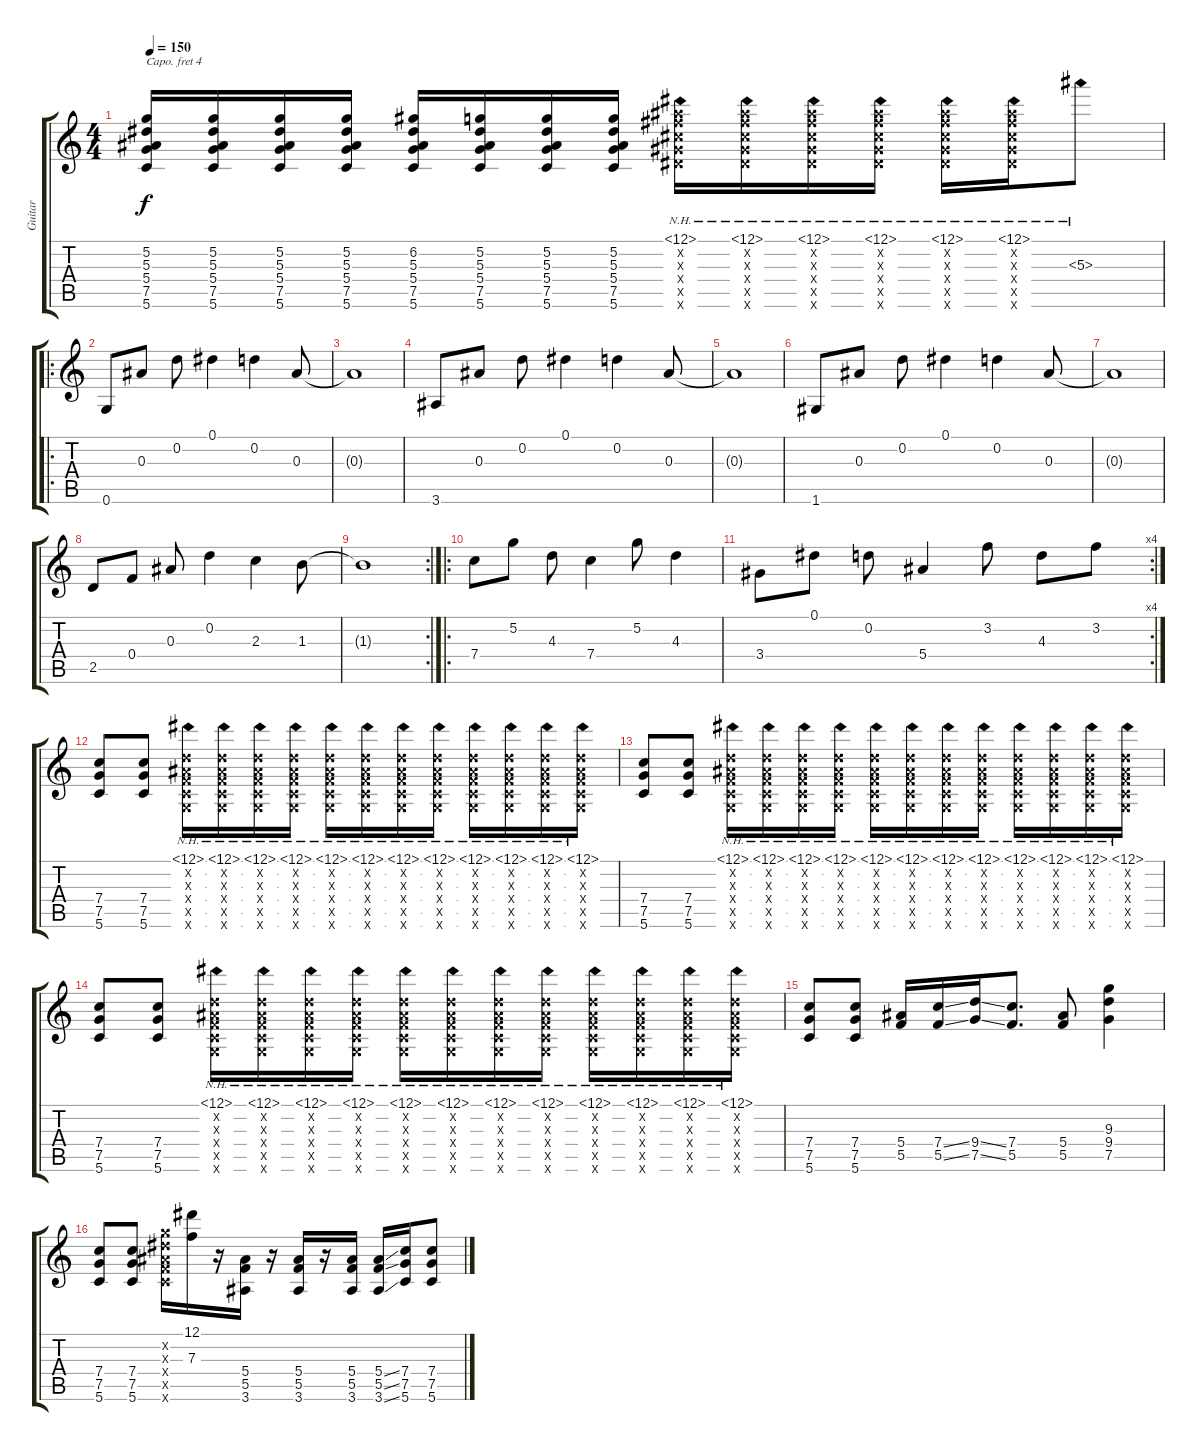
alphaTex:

\track ("Guitar" "Guitar") {instrument distortionguitar}
\staff {score tabs}
\capo 4
\tuning (B3 Bb3 Gb3 Db3 Ab2 Eb2) {hide}
\ts (4 4)
\tempo 150
\clef g2
\ks c
(5.2 5.3 5.4 7.5 5.6).16{dy f} (5.2 5.3 5.4 7.5 5.6).16 (5.2 5.3 5.4 7.5 5.6).16 (5.2 5.3 5.4 7.5 5.6).16 (6.2 5.3 5.4 7.5 5.6).16 (5.2 5.3 5.4 7.5 5.6).16 (5.2 5.3 5.4 7.5 5.6).16 (5.2 5.3 5.4 7.5 5.6).16 (12.1{nh} 8.2{x} 8.3{x} 8.4{x} 8.5{x} 8.6{x}).16 (12.1{nh} 8.2{x} 8.3{x} 8.4{x} 8.5{x} 8.6{x}).16 (12.1{nh} 8.2{x} 8.3{x} 8.4{x} 8.5{x} 8.6{x}).16 (12.1{nh} 8.2{x} 8.3{x} 8.4{x} 8.5{x} 8.6{x}).16 (12.1{nh} 8.2{x} 8.3{x} 8.4{x} 8.5{x} 8.6{x}).16 (12.1{nh} 8.2{x} 8.3{x} 8.4{x} 8.5{x} 8.6{x}).16 5.3{nh}.8 |
\ro
0.6.8 0.3.8 0.2.8 0.1.4 0.2.4 0.3.8 |
0.3{t}.1 |
3.6.8 0.3.8 0.2.8 0.1.4 0.2.4 0.3.8 |
0.3{t}.1 |
1.6.8 0.3.8 0.2.8 0.1.4 0.2.4 0.3.8 |
0.3{t}.1 |
2.5.8 0.4.8 0.3.8 0.2.4 2.3.4 1.3.8 |
\rc 2
1.3{t}.1 |
\ro
7.4.8 5.2.8 4.3.8 7.4.4 5.2.8 4.3.4 |
\rc 4
3.4.8 0.1.8 0.2.8 5.4.4 3.2.8 4.3.8 3.2.8 |
(7.4 7.5 5.6).8 (7.4 7.5 5.6).8 (12.1{nh} 0.2{x} 0.3{x} 0.4{x} 0.5{x} 0.6{x}).16 (12.1{nh} 0.2{x} 0.3{x} 0.4{x} 0.5{x} 0.6{x}).16 (12.1{nh} 0.2{x} 0.3{x} 0.4{x} 0.5{x} 0.6{x}).16 (12.1{nh} 0.2{x} 0.3{x} 0.4{x} 0.5{x} 0.6{x}).16 (12.1{nh} 0.2{x} 0.3{x} 0.4{x} 0.5{x} 0.6{x}).16 (12.1{nh} 0.2{x} 0.3{x} 0.4{x} 0.5{x} 0.6{x}).16 (12.1{nh} 0.2{x} 0.3{x} 0.4{x} 0.5{x} 0.6{x}).16 (12.1{nh} 0.2{x} 0.3{x} 0.4{x} 0.5{x} 0.6{x}).16 (12.1{nh} 0.2{x} 0.3{x} 0.4{x} 0.5{x} 0.6{x}).16 (12.1{nh} 0.2{x} 0.3{x} 0.4{x} 0.5{x} 0.6{x}).16 (12.1{nh} 0.2{x} 0.3{x} 0.4{x} 0.5{x} 0.6{x}).16 (12.1{nh} 0.2{x} 0.3{x} 0.4{x} 0.5{x} 0.6{x}).16 |
(7.4 7.5 5.6).8 (7.4 7.5 5.6).8 (12.1{nh} 0.2{x} 0.3{x} 0.4{x} 0.5{x} 0.6{x}).16 (12.1{nh} 0.2{x} 0.3{x} 0.4{x} 0.5{x} 0.6{x}).16 (12.1{nh} 0.2{x} 0.3{x} 0.4{x} 0.5{x} 0.6{x}).16 (12.1{nh} 0.2{x} 0.3{x} 0.4{x} 0.5{x} 0.6{x}).16 (12.1{nh} 0.2{x} 0.3{x} 0.4{x} 0.5{x} 0.6{x}).16 (12.1{nh} 0.2{x} 0.3{x} 0.4{x} 0.5{x} 0.6{x}).16 (12.1{nh} 0.2{x} 0.3{x} 0.4{x} 0.5{x} 0.6{x}).16 (12.1{nh} 0.2{x} 0.3{x} 0.4{x} 0.5{x} 0.6{x}).16 (12.1{nh} 0.2{x} 0.3{x} 0.4{x} 0.5{x} 0.6{x}).16 (12.1{nh} 0.2{x} 0.3{x} 0.4{x} 0.5{x} 0.6{x}).16 (12.1{nh} 0.2{x} 0.3{x} 0.4{x} 0.5{x} 0.6{x}).16 (12.1{nh} 0.2{x} 0.3{x} 0.4{x} 0.5{x} 0.6{x}).16 |
(7.4 7.5 5.6).8 (7.4 7.5 5.6).8 (12.1{nh} 0.2{x} 0.3{x} 0.4{x} 0.5{x} 0.6{x}).16 (12.1{nh} 0.2{x} 0.3{x} 0.4{x} 0.5{x} 0.6{x}).16 (12.1{nh} 0.2{x} 0.3{x} 0.4{x} 0.5{x} 0.6{x}).16 (12.1{nh} 0.2{x} 0.3{x} 0.4{x} 0.5{x} 0.6{x}).16 (12.1{nh} 0.2{x} 0.3{x} 0.4{x} 0.5{x} 0.6{x}).16 (12.1{nh} 0.2{x} 0.3{x} 0.4{x} 0.5{x} 0.6{x}).16 (12.1{nh} 0.2{x} 0.3{x} 0.4{x} 0.5{x} 0.6{x}).16 (12.1{nh} 0.2{x} 0.3{x} 0.4{x} 0.5{x} 0.6{x}).16 (12.1{nh} 0.2{x} 0.3{x} 0.4{x} 0.5{x} 0.6{x}).16 (12.1{nh} 0.2{x} 0.3{x} 0.4{x} 0.5{x} 0.6{x}).16 (12.1{nh} 0.2{x} 0.3{x} 0.4{x} 0.5{x} 0.6{x}).16 (12.1{nh} 0.2{x} 0.3{x} 0.4{x} 0.5{x} 0.6{x}).16 |
(7.4 7.5 5.6).8 (7.4 7.5 5.6).8 (5.4 5.5).16 (7.4{ss} 5.5{ss}).16 (9.4{ss} 7.5{ss}).16 (7.4 5.5).8{d} (5.4 5.5).8 (9.3 9.4 7.5).4 |
(7.4 7.5 5.6).8 (7.4 7.5 5.6).8 (5.2{x} 5.3{x} 5.4{x} 5.5{x} 5.6{x}).16 (12.1 7.3).16 r.16 (5.4 5.5 3.6).16 r.16 (5.4 5.5 3.6).16 r.16 (5.4 5.5 3.6).16 (5.4{ss} 5.5{ss} 3.6{ss}).16 (7.4 7.5 5.6).16 (7.4 7.5 5.6).8
